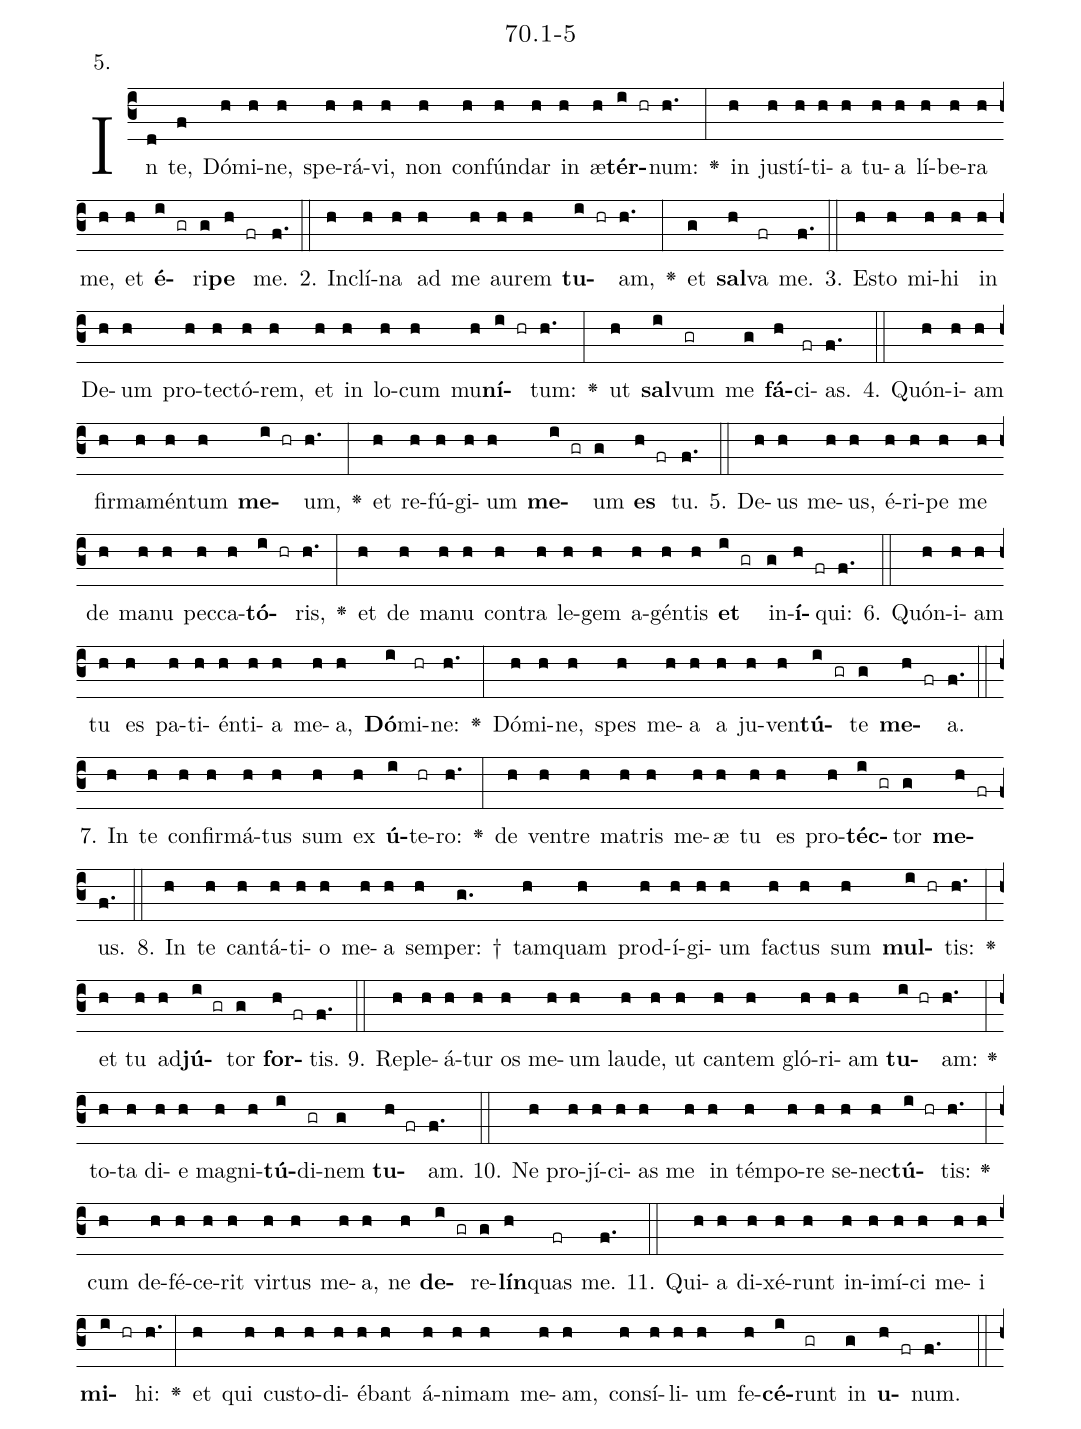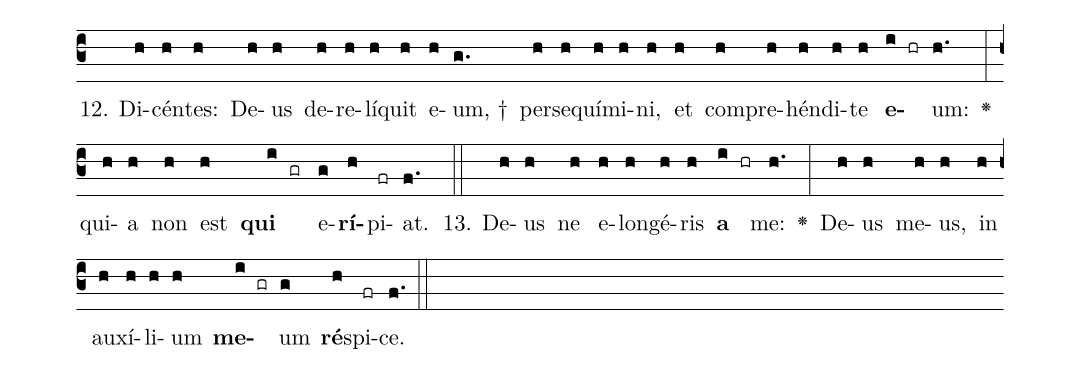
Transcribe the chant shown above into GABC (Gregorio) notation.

name: 70.1-5;
annotation: 5.;
%%
(c3)In(d) te,(f) Dó(h)mi(h)ne,(h) spe(h)rá(h)vi,(h) non(h) con(h)fún(h)dar(h) in(h) æ(h)<b>tér</b>(i hr)num:(h.) <v>\greheightstar</v>(:) in(h) jus(h)tí(h)ti(h)a(h) tu(h)a(h) lí(h)be(h)ra(h) me,(h) et(h) <b>é</b>(i gr)ri(g)<b>pe</b>(h fr) me.(f.) (::)
2. In(h)clí(h)na(h) ad(h) me(h) au(h)rem(h) <b>tu</b>(i hr)am,(h.) <v>\greheightstar</v>(:) et(g) <b>sal</b>(h)va(fr) me.(f.) (::)
3. Es(h)to(h) mi(h)hi(h) in(h) De(h)um(h) pro(h)tec(h)tó(h)rem,(h) et(h) in(h) lo(h)cum(h) mu(h)<b>ní</b>(i hr)tum:(h.) <v>\greheightstar</v>(:) ut(h) <b>sal</b>(i)vum(gr) me(g) <b>fá</b>(h)ci(fr)as.(f.) (::)
4. Quón(h)i(h)am(h) fir(h)ma(h)mén(h)tum(h) <b>me</b>(i hr)um,(h.) <v>\greheightstar</v>(:) et(h) re(h)fú(h)gi(h)um(h) <b>me</b>(i gr)um(g) <b>es</b>(h fr) tu.(f.) (::)
5. De(h)us(h) me(h)us,(h) é(h)ri(h)pe(h) me(h) de(h) ma(h)nu(h) pec(h)ca(h)<b>tó</b>(i hr)ris,(h.) <v>\greheightstar</v>(:) et(h) de(h) ma(h)nu(h) con(h)tra(h) le(h)gem(h) a(h)gén(h)tis(h) <b>et</b>(i gr) in(g)<b>í</b>(h fr)qui:(f.) (::)
6. Quón(h)i(h)am(h) tu(h) es(h) pa(h)ti(h)én(h)ti(h)a(h) me(h)a,(h) <b>Dó</b>(i)mi(hr)ne:(h.) <v>\greheightstar</v>(:) Dó(h)mi(h)ne,(h) spes(h) me(h)a(h) a(h) ju(h)ven(h)<b>tú</b>(i gr)te(g) <b>me</b>(h fr)a.(f.) (::)
7. In(h) te(h) con(h)fir(h)má(h)tus(h) sum(h) ex(h) <b>ú</b>(i)te(hr)ro:(h.) <v>\greheightstar</v>(:) de(h) ven(h)tre(h) ma(h)tris(h) me(h)æ(h) tu(h) es(h) pro(h)<b>téc</b>(i gr)tor(g) <b>me</b>(h fr)us.(f.) (::)
8. In(h) te(h) can(h)tá(h)ti(h)o(h) me(h)a(h) sem(h)per: †(g.) tam(h)quam(h) prod(h)í(h)gi(h)um(h) fac(h)tus(h) sum(h) <b>mul</b>(i hr)tis:(h.) <v>\greheightstar</v>(:) et(h) tu(h) ad(h)<b>jú</b>(i gr)tor(g) <b>for</b>(h fr)tis.(f.) (::)
9. Re(h)ple(h)á(h)tur(h) os(h) me(h)um(h) lau(h)de,(h) ut(h) can(h)tem(h) gló(h)ri(h)am(h) <b>tu</b>(i hr)am:(h.) <v>\greheightstar</v>(:) to(h)ta(h) di(h)e(h) ma(h)gni(h)<b>tú</b>(i)di(gr)nem(g) <b>tu</b>(h fr)am.(f.) (::)
10. Ne(h) pro(h)jí(h)ci(h)as(h) me(h) in(h) tém(h)po(h)re(h) se(h)nec(h)<b>tú</b>(i hr)tis:(h.) <v>\greheightstar</v>(:) cum(h) de(h)fé(h)ce(h)rit(h) vir(h)tus(h) me(h)a,(h) ne(h) <b>de</b>(i gr)re(g)<b>lín</b>(h)quas(fr) me.(f.) (::)
11. Qui(h)a(h) di(h)xé(h)runt(h) in(h)i(h)mí(h)ci(h) me(h)i(h) <b>mi</b>(i hr)hi:(h.) <v>\greheightstar</v>(:) et(h) qui(h) cus(h)to(h)di(h)é(h)bant(h) á(h)ni(h)mam(h) me(h)am,(h) con(h)sí(h)li(h)um(h) fe(h)<b>cé</b>(i)runt(gr) in(g) <b>u</b>(h fr)num.(f.) (::)
12. Di(h)cén(h)tes:(h) De(h)us(h) de(h)re(h)lí(h)quit(h) e(h)um, †(g.) per(h)se(h)quí(h)mi(h)ni,(h) et(h) com(h)pre(h)hén(h)di(h)te(h) <b>e</b>(i hr)um:(h.) <v>\greheightstar</v>(:) qui(h)a(h) non(h) est(h) <b>qui</b>(i gr) e(g)<b>rí</b>(h)pi(fr)at.(f.) (::)
13. De(h)us(h) ne(h) e(h)lon(h)gé(h)ris(h) <b>a</b>(i hr) me:(h.) <v>\greheightstar</v>(:) De(h)us(h) me(h)us,(h) in(h) au(h)xí(h)li(h)um(h) <b>me</b>(i gr)um(g) <b>ré</b>(h)spi(fr)ce.(f.) (::)
